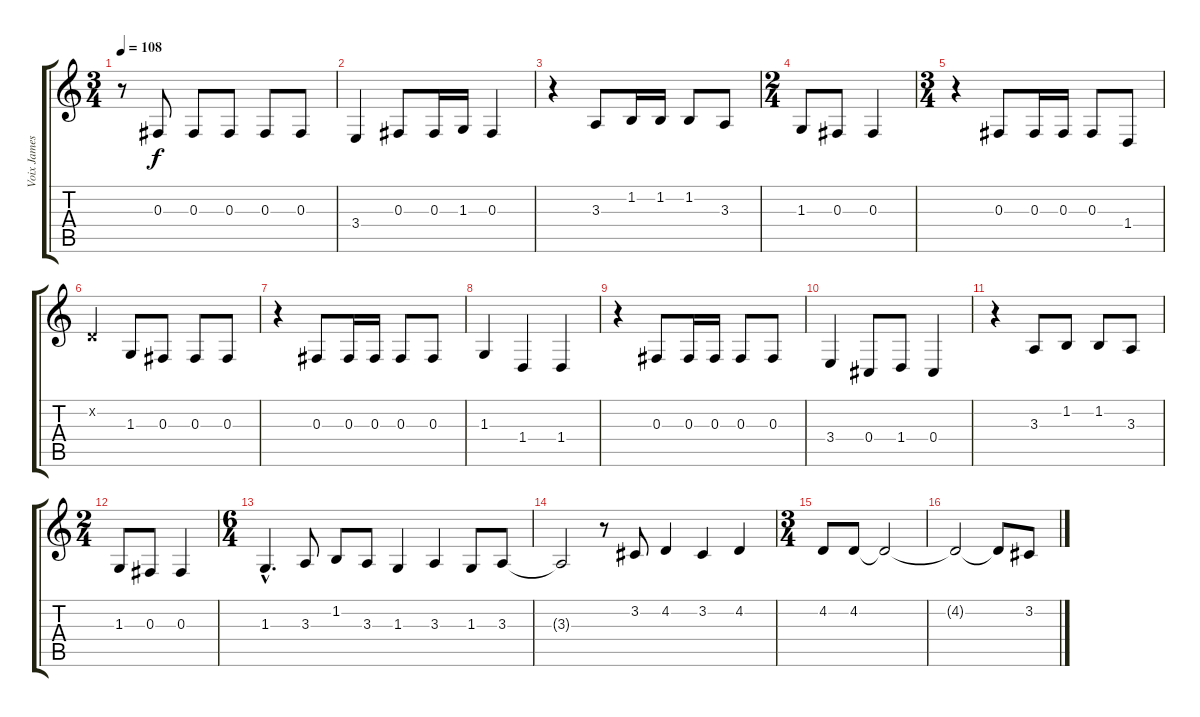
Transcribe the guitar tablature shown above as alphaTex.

\track ("Voix James" "Voix James") {instrument lead6voice}
\staff {score tabs}
\tuning (Eb4 Bb3 Gb3 Db3 Ab2 Eb2) {hide}
\ts (3 4)
\tempo 108
\clef g2
\ks c
r.8{dy f} 0.3.8 0.3.8 0.3.8 0.3.8 0.3.8 |
3.4.4 0.3.8 0.3.16 1.3.16 0.3.4 |
r.4 3.3.8 1.2.16 1.2.16 1.2.8 3.3.8 |
\ts (2 4)
1.3.8 0.3.8 0.3.4 |
\ts (3 4)
r.4 0.3.8 0.3.16 0.3.16 0.3.8 1.4.8 |
4.2{x}.4 1.3.8 0.3.8 0.3.8 0.3.8 |
r.4 0.3.8 0.3.16 0.3.16 0.3.8 0.3.8 |
1.3.4 1.4.4 1.4.4 |
r.4 0.3.8 0.3.16 0.3.16 0.3.8 0.3.8 |
3.4.4 0.4.8 1.4.8 0.4.4 |
r.4 3.3.8 1.2.8 1.2.8 3.3.8 |
\ts (2 4)
1.3.8 0.3.8 0.3.4 |
\ts (6 4)
1.3{hac}.4{d} 3.3.8 1.2.8 3.3.8 1.3.4 3.3.4 1.3.8 3.3.8 |
3.3{t}.2 r.8 3.2.8 4.2.4 3.2.4 4.2.4 |
\ts (3 4)
4.2.8 4.2.8 4.2{t}.2 |
4.2{t}.2 4.2{t}.8 3.2.8
